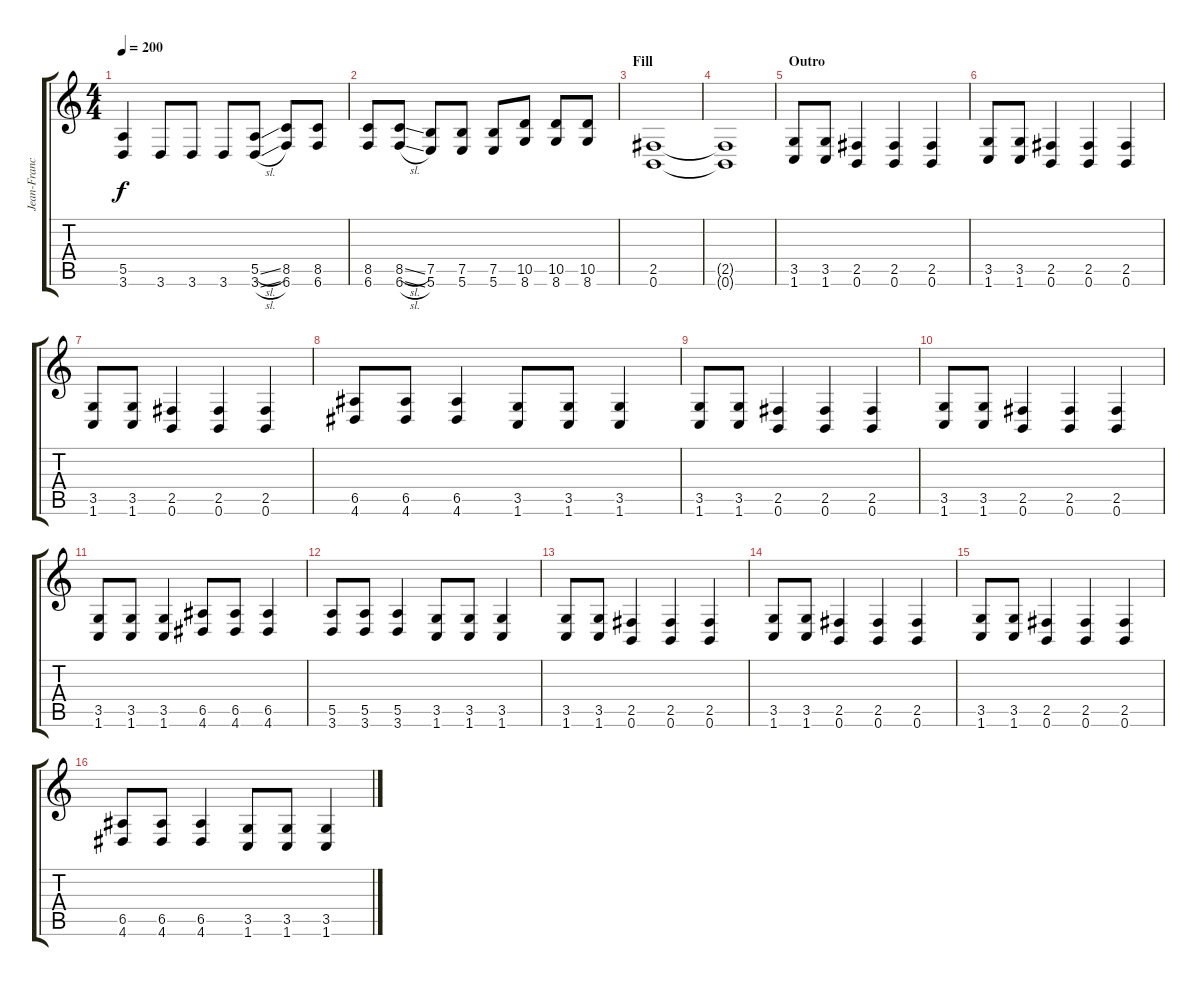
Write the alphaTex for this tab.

\track ("Jean-Francois Dagenais Lead" "Jean-Franc") {instrument distortionguitar}
\staff {score tabs}
\tuning (B3 Gb3 D3 A2 E2 B1) {hide}
\ts (4 4)
\tempo 200
\clef g2
\ks c
(5.5 3.6).4{dy f} 3.6.8 3.6.8 3.6.8 (5.5{sl} 3.6{sl}).8 (8.5 6.6).8 (8.5 6.6).8 |
(8.5 6.6).8 (8.5{sl} 6.6{sl}).8 (7.5 5.6).8 (7.5 5.6).8 (7.5 5.6).8 (10.5 8.6).8 (10.5 8.6).8 (10.5 8.6).8 |
\section ("" "Fill")
(2.5 0.6).1 |
(2.5{t} 0.6{t}).1 |
\section ("" "Outro")
(3.5 1.6).8 (3.5 1.6).8 (2.5 0.6).4 (2.5 0.6).4 (2.5 0.6).4 |
(3.5 1.6).8 (3.5 1.6).8 (2.5 0.6).4 (2.5 0.6).4 (2.5 0.6).4 |
(3.5 1.6).8 (3.5 1.6).8 (2.5 0.6).4 (2.5 0.6).4 (2.5 0.6).4 |
(6.5 4.6).8 (6.5 4.6).8 (6.5 4.6).4 (3.5 1.6).8 (3.5 1.6).8 (3.5 1.6).4 |
(3.5 1.6).8 (3.5 1.6).8 (2.5 0.6).4 (2.5 0.6).4 (2.5 0.6).4 |
(3.5 1.6).8 (3.5 1.6).8 (2.5 0.6).4 (2.5 0.6).4 (2.5 0.6).4 |
(3.5 1.6).8 (3.5 1.6).8 (3.5 1.6).4 (6.5 4.6).8 (6.5 4.6).8 (6.5 4.6).4 |
(5.5 3.6).8 (5.5 3.6).8 (5.5 3.6).4 (3.5 1.6).8 (3.5 1.6).8 (3.5 1.6).4 |
\section ("" "")
(3.5 1.6).8 (3.5 1.6).8 (2.5 0.6).4 (2.5 0.6).4 (2.5 0.6).4 |
(3.5 1.6).8 (3.5 1.6).8 (2.5 0.6).4 (2.5 0.6).4 (2.5 0.6).4 |
(3.5 1.6).8 (3.5 1.6).8 (2.5 0.6).4 (2.5 0.6).4 (2.5 0.6).4 |
(6.5 4.6).8 (6.5 4.6).8 (6.5 4.6).4 (3.5 1.6).8 (3.5 1.6).8 (3.5 1.6).4
